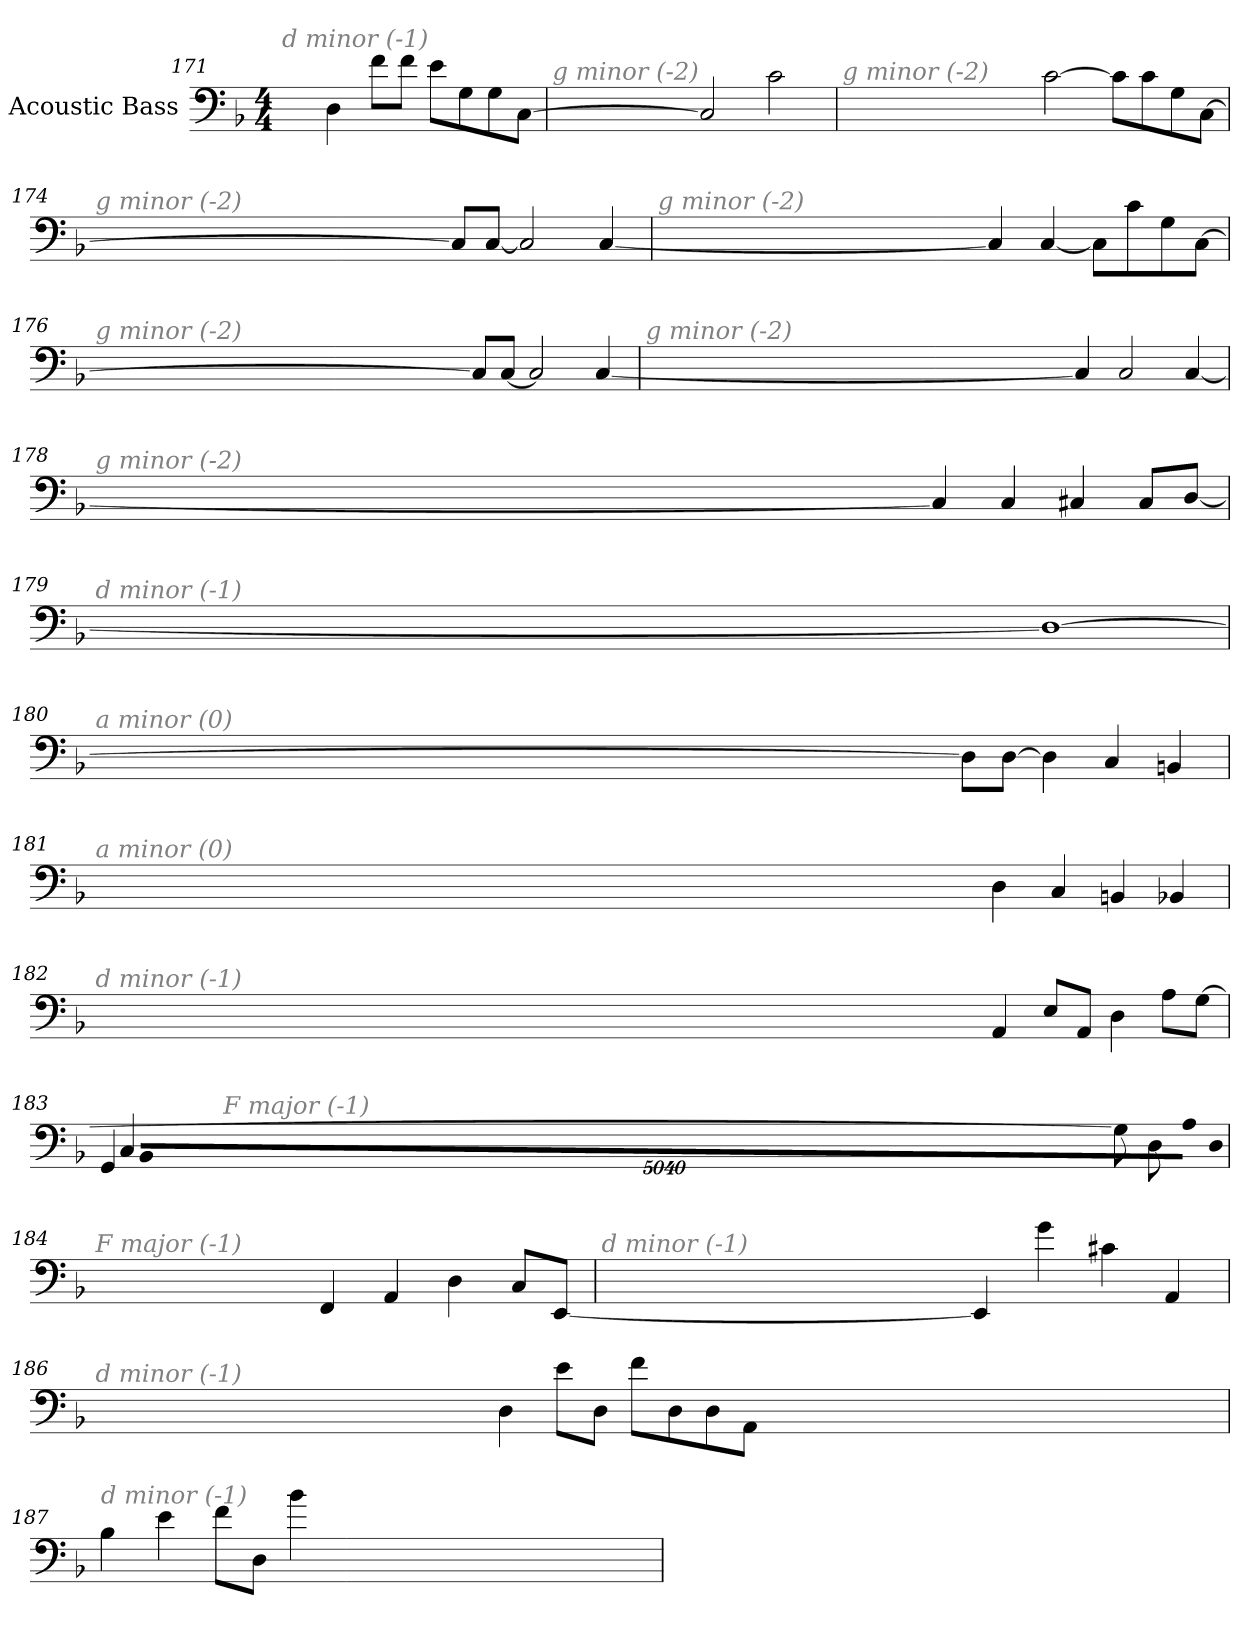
**kern
*part1
*staff1
*I"Acoustic Bass
*clefF4
*ITrd7c12
*k[b-]
*F:
*M4/4
=171
!LO:TX:i:color=#808080:t=d minor (-1)
4DD
8FL
8FJ
8EL
8GG
8GG
[8CCJ
=172
!LO:TX:i:color=#808080:t=g minor (-2)
2CC]
2C
=173
!LO:TX:i:color=#808080:t=g minor (-2)
[2C
8CL]
8C
8GG
[8CCJ
=174
!LO:TX:i:color=#808080:t=g minor (-2)
8CCL]
[8CCJ
2CC]
[4CC
=175
!LO:TX:i:color=#808080:t=g minor (-2)
4CC]
[4CC
8CCL]
8C
8GG
[8CCJ
=176
!LO:TX:i:color=#808080:t=g minor (-2)
8CCL]
[8CCJ
2CC]
[4CC
=177
!LO:TX:i:color=#808080:t=g minor (-2)
4CC]
2CC
[4CC
=178
!LO:TX:i:color=#808080:t=g minor (-2)
4CC]
4CC
4CC#X
8CC#L
[8DDJ
=179
!LO:TX:i:color=#808080:t=d minor (-1)
1DD_
=180
!LO:TX:i:color=#808080:t=a minor (0)
8DDL]
[8DDJ
4DD]
4CC
4BBBn
=181
!LO:TX:i:color=#808080:t=a minor (0)
4DD
4CC
4BBBn
4BBB-X
=182
!LO:TX:i:color=#808080:t=d minor (-1)
4AAA
8EEL
8AAAJ
4DD
8AAL
[8GGJ
=183
!LO:TX:i:color=#808080:t=F major (-1)
8GG]
8DD
!LO:N:vis=8
40320%3347AAL
!LO:N:vis=8
40320%3347DD
!LO:N:vis=8
40320%3347BBB-J
4GGG
4CC
=184
!LO:TX:i:color=#808080:t=F major (-1)
4FFF
4AAA
4DD
8CCL
[8EEEJ
=185
!LO:TX:i:color=#808080:t=d minor (-1)
4EEE]
4G
4C#X
4AAA
=186
!LO:TX:i:color=#808080:t=d minor (-1)
4DD
8EL
8DDJ
8FL
8DD
8DD
8AAAJ
=187
!LO:TX:i:color=#808080:t=d minor (-1)
4BB-
4E
8FL
8DDJ
4B-
=
*-
